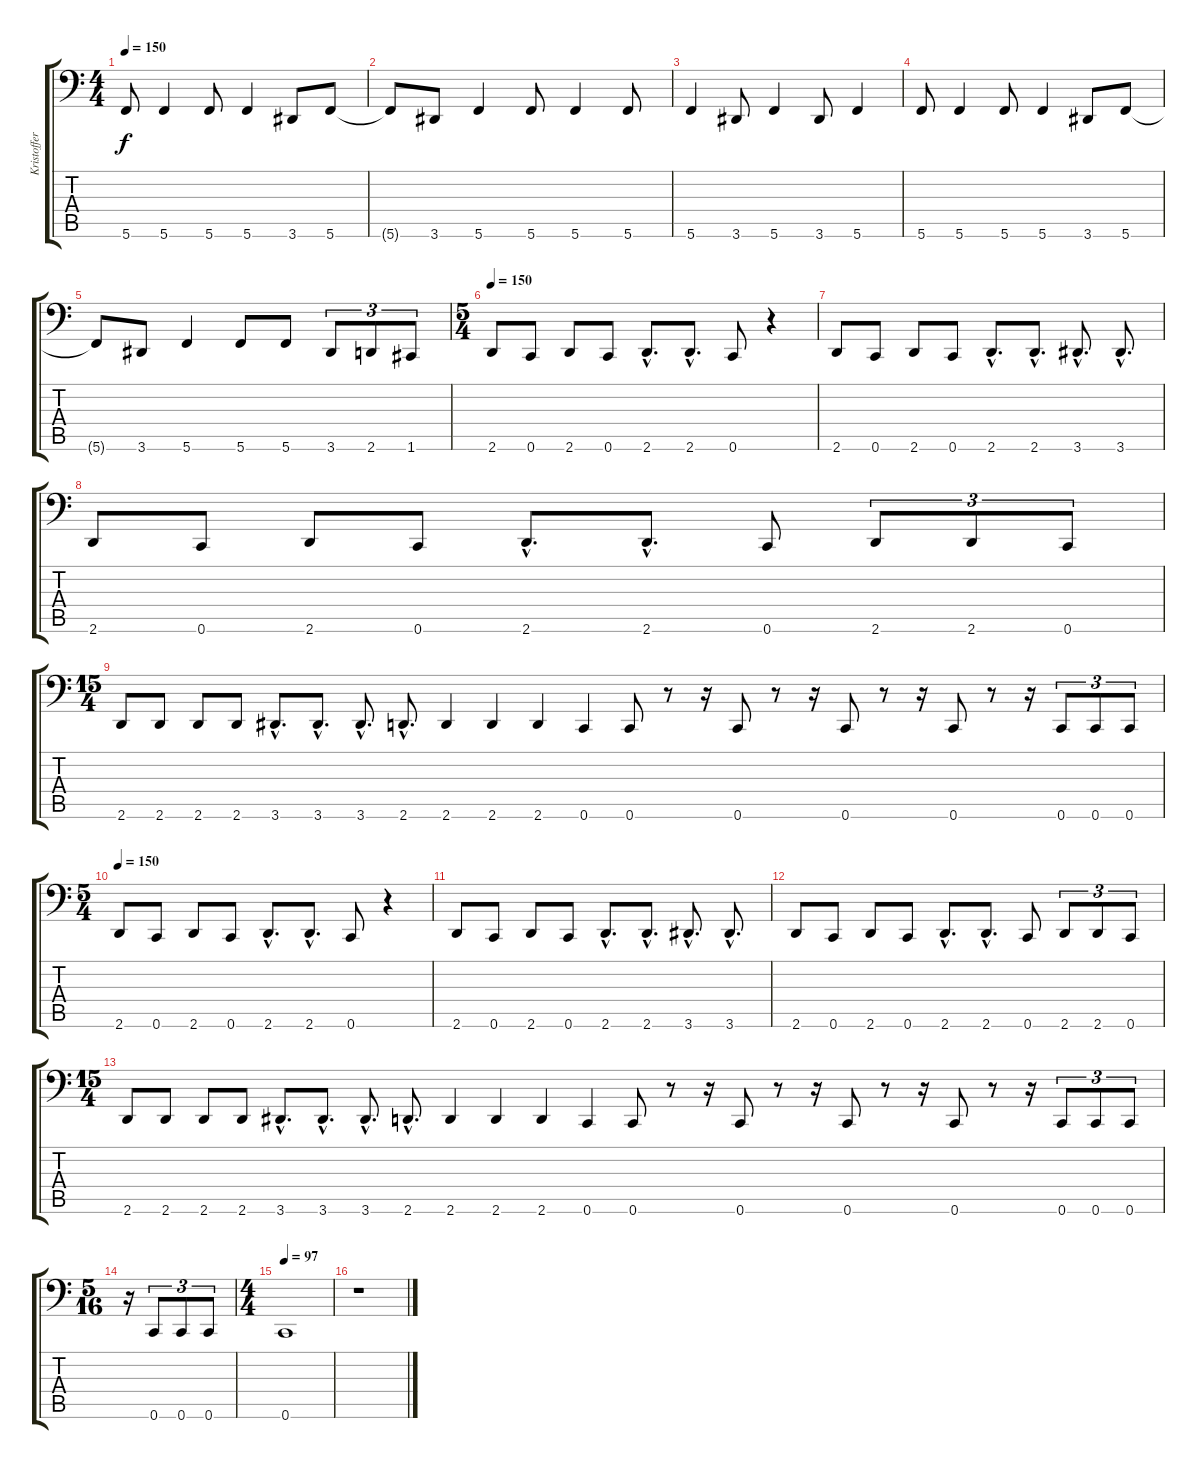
\track ("Kristoffer Gildenlöw" "Kristoffer") {instrument electricbasspick}
\staff {score tabs}
\tuning (C3 G2 D2 A1 E1 C1) {hide}
\ts (4 4)
\tempo 150
\clef f4
\ks c
5.6.8{dy f} 5.6.4 5.6.8 5.6.4 3.6.8 5.6.8 |
5.6{t}.8 3.6.8 5.6.4 5.6.8 5.6.4 5.6.8 |
5.6.4 3.6.8 5.6.4 3.6.8 5.6.4 |
5.6.8 5.6.4 5.6.8 5.6.4 3.6.8 5.6.8 |
5.6{t}.8 3.6.8 5.6.4 5.6.8 5.6.8 3.6.8{tu (3 2)} 2.6.8{tu (3 2)} 1.6.8{tu (3 2)} |
\ts (5 4)
\tempo 150
2.6.8 0.6.8 2.6.8 0.6.8 2.6{hac}.8{d} 2.6{hac}.8{d} 0.6.8 r.4 |
2.6.8 0.6.8 2.6.8 0.6.8 2.6{hac}.8{d} 2.6{hac}.8{d} 3.6{hac}.8{d} 3.6{hac}.8{d} |
2.6.8 0.6.8 2.6.8 0.6.8 2.6{hac}.8{d} 2.6{hac}.8{d} 0.6.8 2.6.8{tu (3 2)} 2.6.8{tu (3 2)} 0.6.8{tu (3 2)} |
\ts (15 4)
2.6.8 2.6.8 2.6.8 2.6.8 3.6{hac}.8{d} 3.6{hac}.8{d} 3.6{hac}.8{d} 2.6{hac}.8{d} 2.6.4 2.6.4 2.6.4 0.6.4 0.6.8 r.8 r.16 0.6.8 r.8 r.16 0.6.8 r.8 r.16 0.6.8 r.8 r.16 0.6.8{tu (3 2)} 0.6.8{tu (3 2)} 0.6.8{tu (3 2)} |
\ts (5 4)
\tempo 150
2.6.8 0.6.8 2.6.8 0.6.8 2.6{hac}.8{d} 2.6{hac}.8{d} 0.6.8 r.4 |
2.6.8 0.6.8 2.6.8 0.6.8 2.6{hac}.8{d} 2.6{hac}.8{d} 3.6{hac}.8{d} 3.6{hac}.8{d} |
2.6.8 0.6.8 2.6.8 0.6.8 2.6{hac}.8{d} 2.6{hac}.8{d} 0.6.8 2.6.8{tu (3 2)} 2.6.8{tu (3 2)} 0.6.8{tu (3 2)} |
\ts (15 4)
2.6.8 2.6.8 2.6.8 2.6.8 3.6{hac}.8{d} 3.6{hac}.8{d} 3.6{hac}.8{d} 2.6{hac}.8{d} 2.6.4 2.6.4 2.6.4 0.6.4 0.6.8 r.8 r.16 0.6.8 r.8 r.16 0.6.8 r.8 r.16 0.6.8 r.8 r.16 0.6.8{tu (3 2)} 0.6.8{tu (3 2)} 0.6.8{tu (3 2)} |
\ts (5 16)
r.16 0.6.8{tu (3 2)} 0.6.8{tu (3 2)} 0.6.8{tu (3 2)} |
\ts (4 4)
\tempo 97
0.6.1 |
r.1
